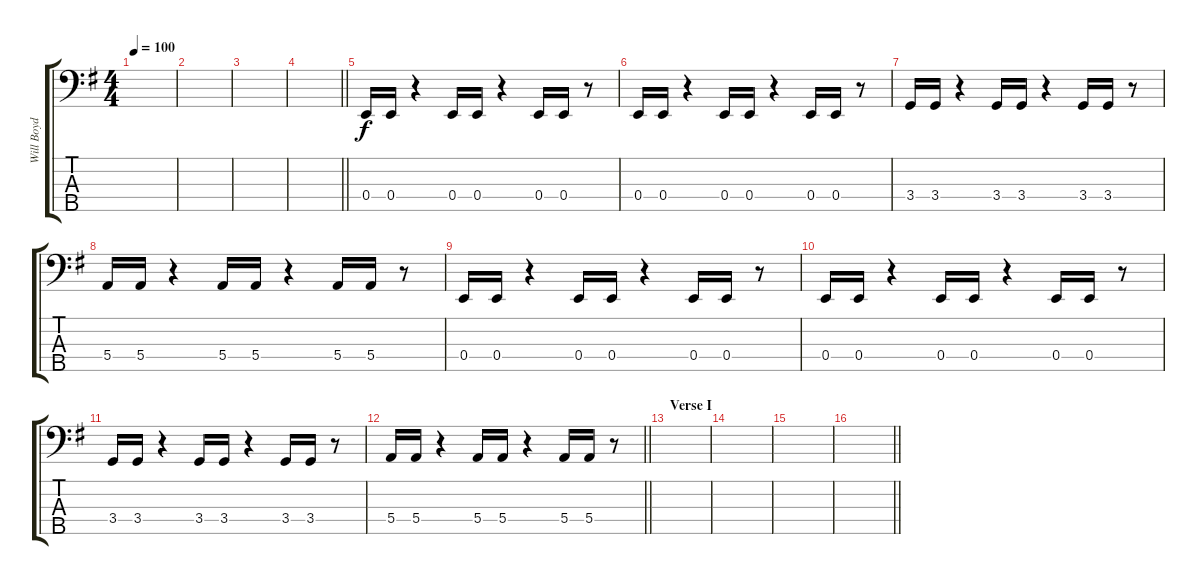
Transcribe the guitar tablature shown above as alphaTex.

\track ("Will Boyd" "Will Boyd") {instrument electricbasspick}
\staff {score tabs}
\tuning (G2 D2 A1 E1 B0) {hide}
\ts (4 4)
\tempo 100
\clef f4
\ks g
|
|
|
\barLineRight lightlight
|
0.4.16 0.4.16 r.4 0.4.16 0.4.16 r.4 0.4.16 0.4.16 r.8 |
0.4.16 0.4.16 r.4 0.4.16 0.4.16 r.4 0.4.16 0.4.16 r.8 |
3.4.16 3.4.16 r.4 3.4.16 3.4.16 r.4 3.4.16 3.4.16 r.8 |
5.4.16 5.4.16 r.4 5.4.16 5.4.16 r.4 5.4.16 5.4.16 r.8 |
0.4.16 0.4.16 r.4 0.4.16 0.4.16 r.4 0.4.16 0.4.16 r.8 |
0.4.16 0.4.16 r.4 0.4.16 0.4.16 r.4 0.4.16 0.4.16 r.8 |
3.4.16 3.4.16 r.4 3.4.16 3.4.16 r.4 3.4.16 3.4.16 r.8 |
\barLineRight lightlight
5.4.16 5.4.16 r.4 5.4.16 5.4.16 r.4 5.4.16 5.4.16 r.8 |
\section ("" "Verse I")
|
|
|
\barLineRight lightlight
